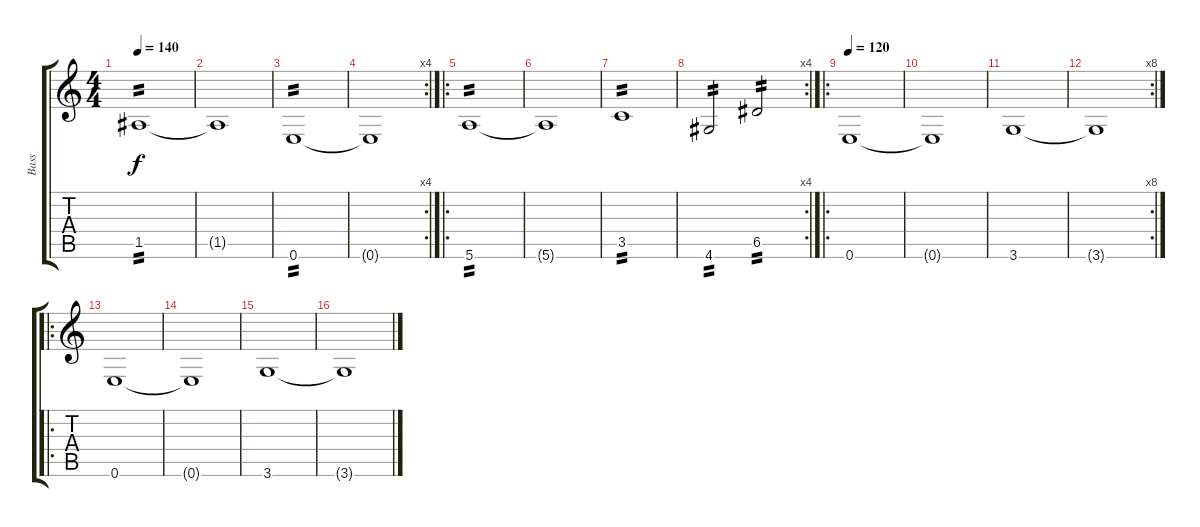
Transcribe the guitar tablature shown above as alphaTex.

\track ("Bass" "Bass") {instrument electricbassfinger}
\staff {score tabs}
\tuning (E4 B3 G3 D3 A2 E2) {hide}
\ts (4 4)
\tempo 140
\clef g2
\ks c
1.5.1{tp 2 dy f} |
1.5{t}.1 |
0.6.1{tp 2} |
\rc 4
0.6{t}.1 |
\ro
5.6.1{tp 2} |
5.6{t}.1 |
3.5.1{tp 2} |
\rc 4
4.6.2{tp 2} 6.5.2{tp 2} |
\ro
\tempo 120
0.6.1 |
0.6{t}.1 |
3.6.1 |
\rc 8
3.6{t}.1 |
\ro
0.6.1 |
0.6{t}.1 |
3.6.1 |
3.6{t}.1
